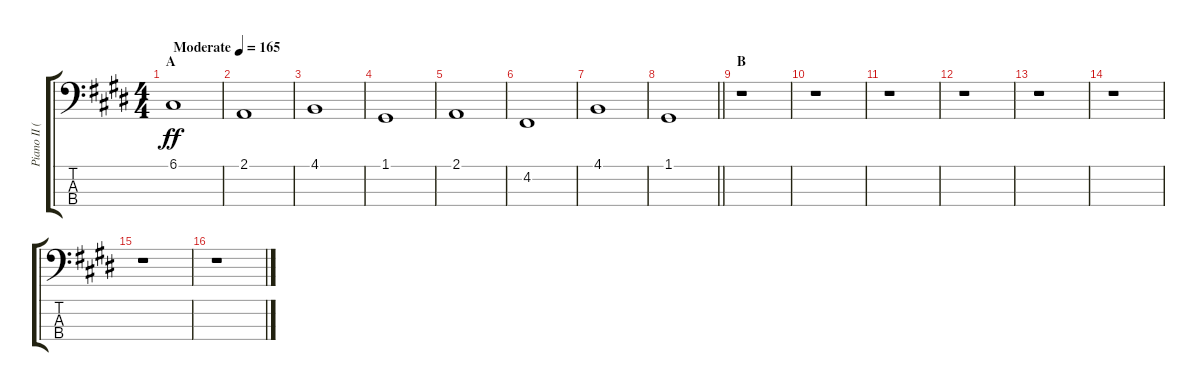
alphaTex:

\track ("Piano II (Left Hand)" "Piano II (") {instrument acousticgrandpiano}
\staff {score tabs}
\tuning (G2 D2 A1 E1) {hide}
\ts (4 4)
\section ("" "A")
\tempo (165 "Moderate")
\clef f4
\ks e
6.1.1{dy ff instrument acousticgrandpiano} |
2.1.1 |
4.1.1 |
1.1.1 |
2.1.1 |
4.2.1 |
4.1.1 |
\barLineRight lightlight
1.1.1 |
\section ("" "B")
r.1 |
r.1 |
r.1 |
r.1 |
r.1 |
r.1 |
r.1 |
r.1
